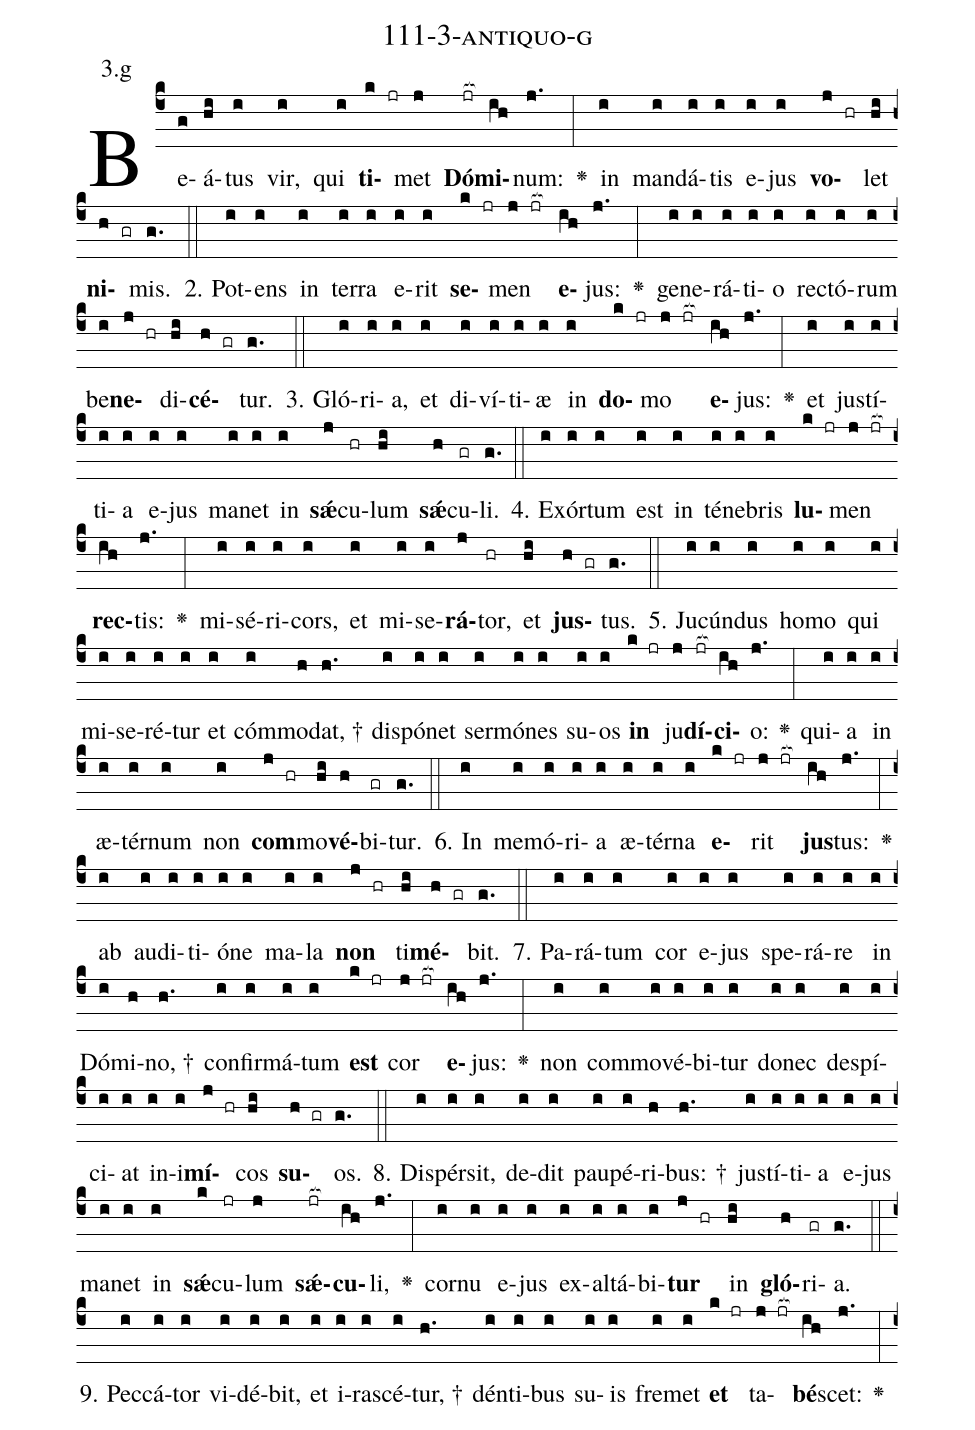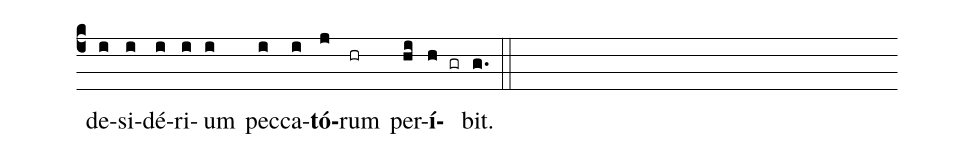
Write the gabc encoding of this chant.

name: 111-3-antiquo-g;
annotation: 3.g;
%%
(c4)Be(g)á(hi)tus(i) vir,(i) qui(i) <b>ti</b>(k jr)met(j) <b>Dó</b>(jr[ocb:1{])<b>mi</b>(ih[ocb:0}])num:(j.) <v>\greheightstar</v>(:) in(i) man(i)dá(i)tis(i) e(i)jus(i) <b>vo</b>(j hr)let(hi) <b>ni</b>(h gr)mis.(g.) (::)
2. Pot(i)ens(i) in(i) ter(i)ra(i) e(i)rit(i) <b>se</b>(k jr)men(j jr[ocb:1{]) <b>e</b>(ih[ocb:0}])jus:(j.) <v>\greheightstar</v>(:) ge(i)ne(i)rá(i)ti(i)o(i) rec(i)tó(i)rum(i) be(i)<b>ne</b>(j hr)di(hi)<b>cé</b>(h gr)tur.(g.) (::)
3. Gló(i)ri(i)a,(i) et(i) di(i)ví(i)ti(i)æ(i) in(i) <b>do</b>(k jr)mo(j jr[ocb:1{]) <b>e</b>(ih[ocb:0}])jus:(j.) <v>\greheightstar</v>(:) et(i) jus(i)tí(i)ti(i)a(i) e(i)jus(i) ma(i)net(i) in(i) <b>sǽ</b>(j)cu(hr)lum(hi) <b>sǽ</b>(h)cu(gr)li.(g.) (::)
4. Ex(i)ór(i)tum(i) est(i) in(i) té(i)ne(i)bris(i) <b>lu</b>(k jr)men(j jr[ocb:1{]) <b>rec</b>(ih[ocb:0}])tis:(j.) <v>\greheightstar</v>(:) mi(i)sé(i)ri(i)cors,(i) et(i) mi(i)se(i)<b>rá</b>(j)tor,(hr) et(hi) <b>jus</b>(h gr)tus.(g.) (::)
5. Ju(i)cún(i)dus(i) ho(i)mo(i) qui(i) mi(i)se(i)ré(i)tur(i) et(i) cóm(i)mo(h)dat, †(h.) dis(i)pó(i)net(i) ser(i)mó(i)nes(i) su(i)os(i) <b>in</b>(k jr) ju(j)<b>dí</b>(jr[ocb:1{])<b>ci</b>(ih[ocb:0}])o:(j.) <v>\greheightstar</v>(:) qui(i)a(i) in(i) æ(i)tér(i)num(i) non(i) <b>com</b>(j hr)mo(hi)<b>vé</b>(h)bi(gr)tur.(g.) (::)
6. In(i) me(i)mó(i)ri(i)a(i) æ(i)tér(i)na(i) <b>e</b>(k jr)rit(j jr[ocb:1{]) <b>jus</b>(ih[ocb:0}])tus:(j.) <v>\greheightstar</v>(:) ab(i) au(i)di(i)ti(i)ó(i)ne(i) ma(i)la(i) <b>non</b>(j hr) ti(hi)<b>mé</b>(h gr)bit.(g.) (::)
7. Pa(i)rá(i)tum(i) cor(i) e(i)jus(i) spe(i)rá(i)re(i) in(i) Dó(i)mi(h)no, †(h.) con(i)fir(i)má(i)tum(i) <b>est</b>(k jr) cor(j jr[ocb:1{]) <b>e</b>(ih[ocb:0}])jus:(j.) <v>\greheightstar</v>(:) non(i) com(i)mo(i)vé(i)bi(i)tur(i) do(i)nec(i) de(i)spí(i)ci(i)at(i) in(i)i(i)<b>mí</b>(j hr)cos(hi) <b>su</b>(h gr)os.(g.) (::)
8. Di(i)spér(i)sit,(i) de(i)dit(i) pau(i)pé(i)ri(h)bus: †(h.) jus(i)tí(i)ti(i)a(i) e(i)jus(i) ma(i)net(i) in(i) <b>sǽ</b>(k)cu(jr)lum(j) <b>sǽ</b>(jr[ocb:1{])<b>cu</b>(ih[ocb:0}])li,(j.) <v>\greheightstar</v>(:) cor(i)nu(i) e(i)jus(i) ex(i)al(i)tá(i)bi(i)<b>tur</b>(j hr) in(hi) <b>gló</b>(h)ri(gr)a.(g.) (::)
9. Pec(i)cá(i)tor(i) vi(i)dé(i)bit,(i) et(i) i(i)ra(i)scé(i)tur, †(h.) dén(i)ti(i)bus(i) su(i)is(i) fre(i)met(i) <b>et</b>(k jr) ta(j jr[ocb:1{])<b>bé</b>(ih[ocb:0}])scet:(j.) <v>\greheightstar</v>(:) de(i)si(i)dé(i)ri(i)um(i) pec(i)ca(i)<b>tó</b>(j)rum(hr) per(hi)<b>í</b>(h gr)bit.(g.) (::)
